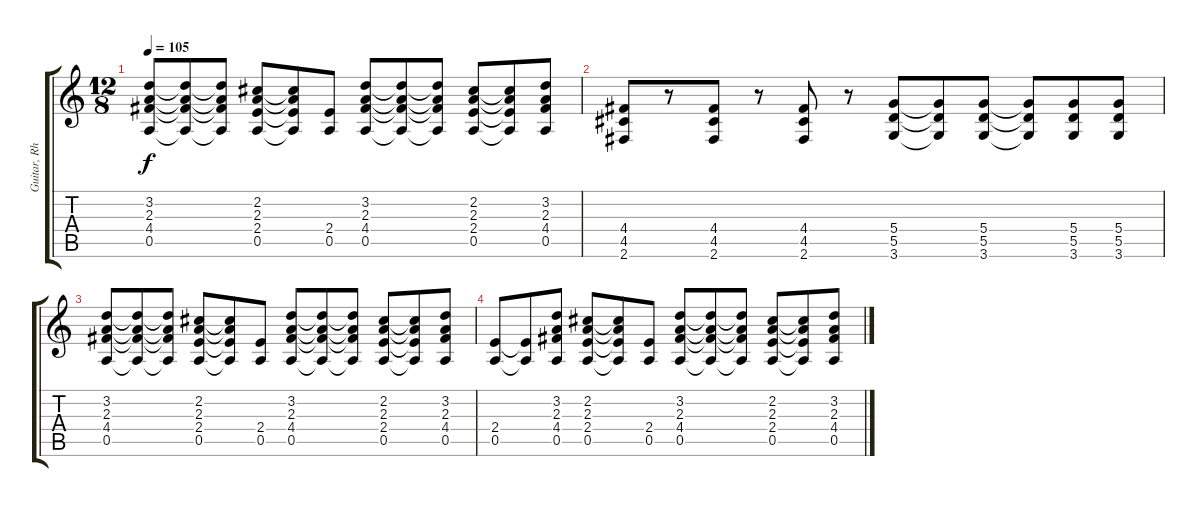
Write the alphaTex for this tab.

\track ("Guitar, Rhythm" "Guitar, Rh") {instrument overdrivenguitar}
\staff {score tabs}
\tuning (E4 B3 G3 D3 A2 E2) {hide}
\ts (12 8)
\tempo 105
\clef g2
\ks c
(3.2 2.3 4.4 0.5).8{dy f} (3.2{t} 2.3{t} 4.4{t} 0.5{t}).8 (3.2{t} 2.3{t} 4.4{t} 0.5{t}).8 (2.2 2.3 2.4 0.5).8 (2.2{t} 2.3{t} 2.4{t} 0.5{t}).8 (2.4 0.5).8 (3.2 2.3 4.4 0.5).8 (3.2{t} 2.3{t} 4.4{t} 0.5{t}).8 (3.2{t} 2.3{t} 4.4{t} 0.5{t}).8 (2.2 2.3 2.4 0.5).8 (2.2{t} 2.3{t} 2.4{t} 0.5{t}).8 (3.2 2.3 4.4 0.5).8 |
(4.4 4.5 2.6).8 r.8 (4.4 4.5 2.6).8 r.8 (4.4 4.5 2.6).8 r.8 (5.4 5.5 3.6).8 (5.4{t} 5.5{t} 3.6{t}).8 (5.4 5.5 3.6).8 (5.4{t} 5.5{t} 3.6{t}).8 (5.4 5.5 3.6).8 (5.4 5.5 3.6).8 |
(3.2 2.3 4.4 0.5).8 (3.2{t} 2.3{t} 4.4{t} 0.5{t}).8 (3.2{t} 2.3{t} 4.4{t} 0.5{t}).8 (2.2 2.3 2.4 0.5).8 (2.2{t} 2.3{t} 2.4{t} 0.5{t}).8 (2.4 0.5).8 (3.2 2.3 4.4 0.5).8 (3.2{t} 2.3{t} 4.4{t} 0.5{t}).8 (3.2{t} 2.3{t} 4.4{t} 0.5{t}).8 (2.2 2.3 2.4 0.5).8 (2.2{t} 2.3{t} 2.4{t} 0.5{t}).8 (3.2 2.3 4.4 0.5).8 |
(2.4 0.5).8 (2.4{t} 0.5{t}).8 (3.2 2.3 4.4 0.5).8 (2.2 2.3 2.4 0.5).8 (2.2{t} 2.3{t} 2.4{t} 0.5{t}).8 (2.4 0.5).8 (3.2 2.3 4.4 0.5).8 (3.2{t} 2.3{t} 4.4{t} 0.5{t}).8 (3.2{t} 2.3{t} 4.4{t} 0.5{t}).8 (2.2 2.3 2.4 0.5).8 (2.2{t} 2.3{t} 2.4{t} 0.5{t}).8 (3.2 2.3 4.4 0.5).8
